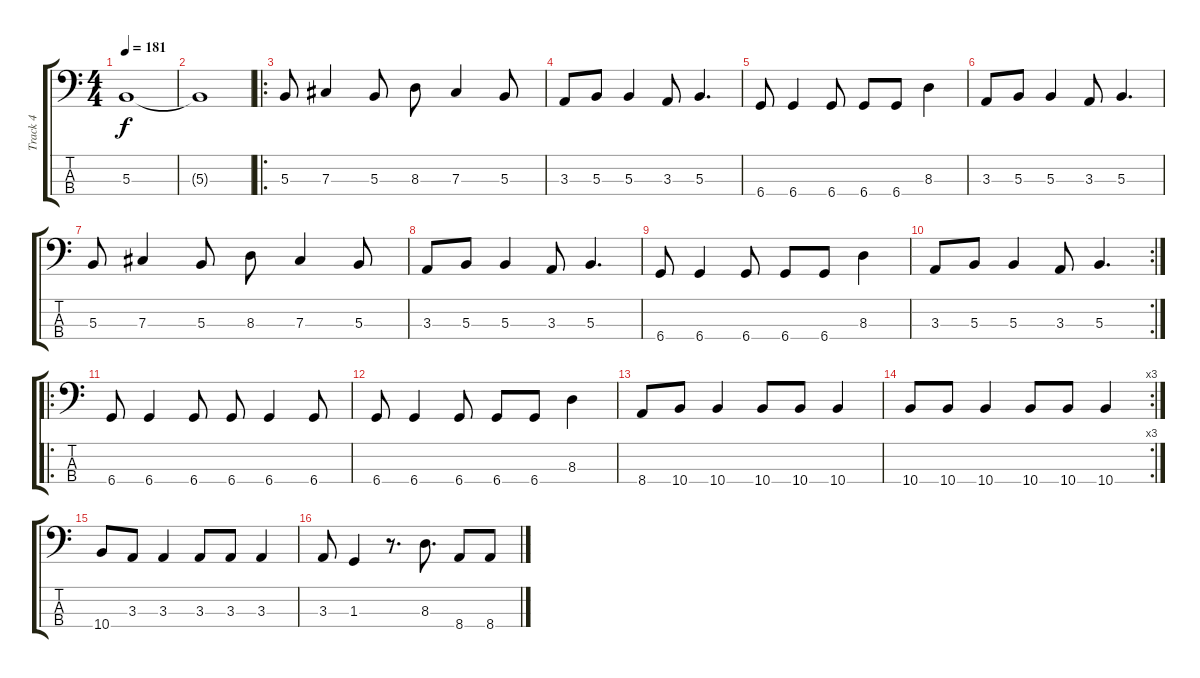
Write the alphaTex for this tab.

\track ("Track 4" "Track 4") {instrument electricbassfinger}
\staff {score tabs}
\tuning (E2 B1 Gb1 Db1) {hide}
\ts (4 4)
\tempo 181
\clef f4
\ks c
5.3.1{dy f} |
5.3{t}.1 |
\ro
5.3.8 7.3.4 5.3.8 8.3.8 7.3.4 5.3.8 |
3.3.8 5.3.8 5.3.4 3.3.8 5.3.4{d} |
6.4.8 6.4.4 6.4.8 6.4.8 6.4.8 8.3.4 |
3.3.8 5.3.8 5.3.4 3.3.8 5.3.4{d} |
5.3.8 7.3.4 5.3.8 8.3.8 7.3.4 5.3.8 |
3.3.8 5.3.8 5.3.4 3.3.8 5.3.4{d} |
6.4.8 6.4.4 6.4.8 6.4.8 6.4.8 8.3.4 |
\rc 2
3.3.8 5.3.8 5.3.4 3.3.8 5.3.4{d} |
\ro
6.4.8 6.4.4 6.4.8 6.4.8 6.4.4 6.4.8 |
6.4.8 6.4.4 6.4.8 6.4.8 6.4.8 8.3.4 |
8.4.8 10.4.8 10.4.4 10.4.8 10.4.8 10.4.4 |
\rc 3
10.4.8 10.4.8 10.4.4 10.4.8 10.4.8 10.4.4 |
10.4.8 3.3.8 3.3.4 3.3.8 3.3.8 3.3.4 |
3.3.8 1.3.4 r.8{d} 8.3.8{d} 8.4.8 8.4.8
